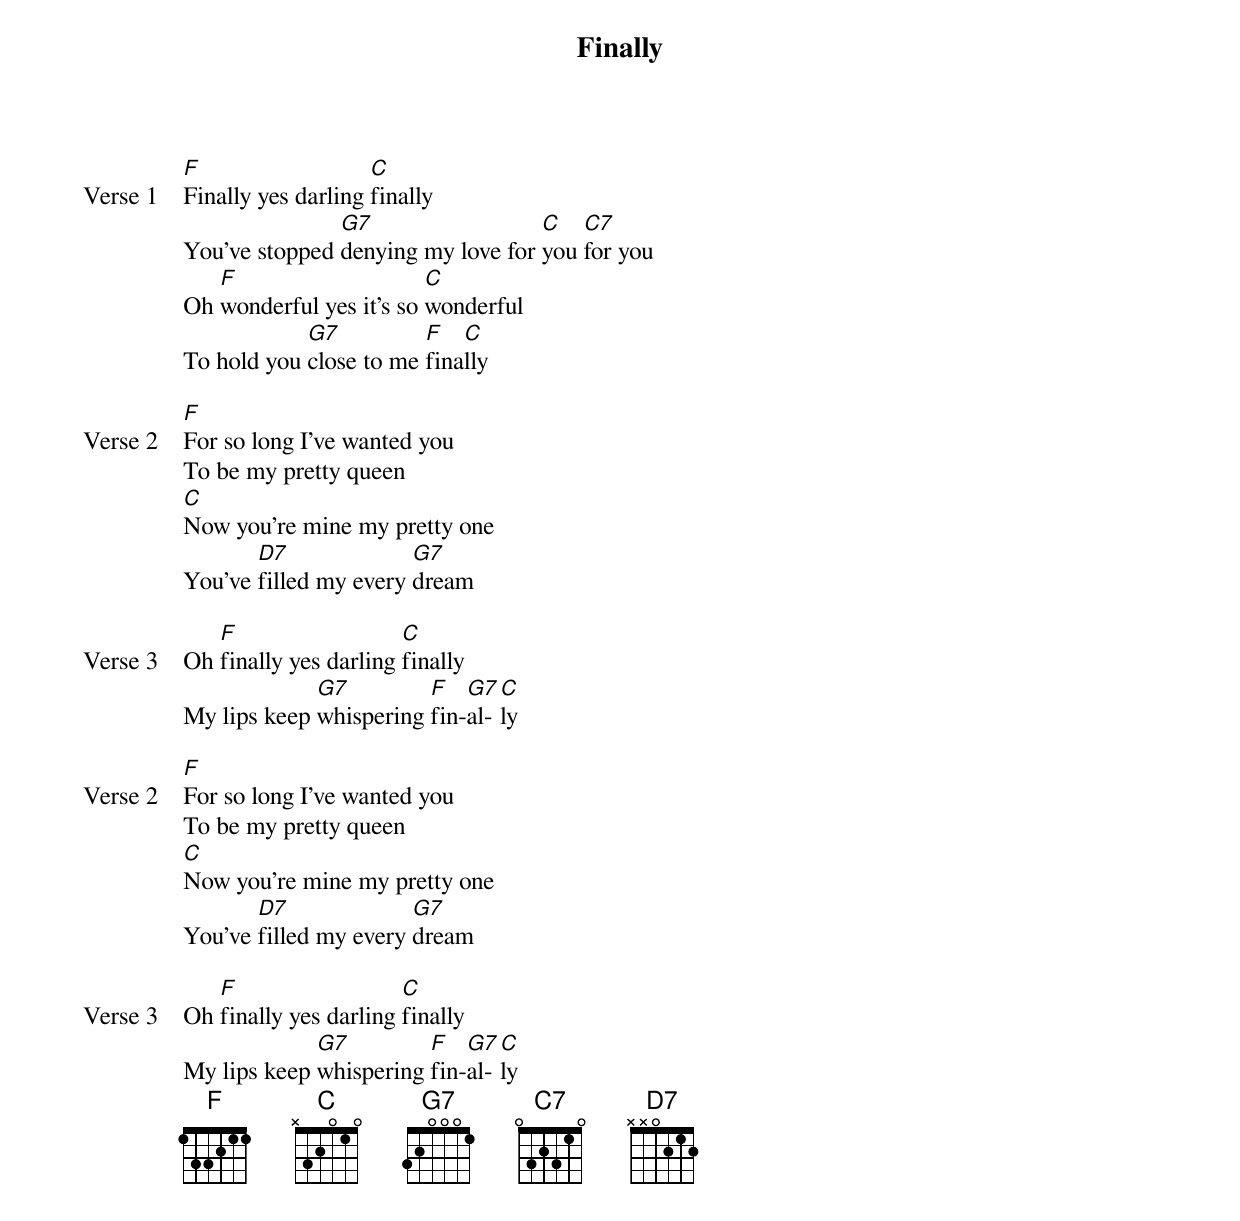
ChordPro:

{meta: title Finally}
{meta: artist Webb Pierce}
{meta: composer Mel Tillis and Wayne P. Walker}

{start_of_verse: Verse 1}
[F]Finally yes darling [C]finally
You've stopped [G7]denying my love for [C]you [C7]for you
Oh [F]wonderful yes it's so [C]wonderful
To hold you [G7]close to me [F]fina[C]lly
{end_of_verse}

{start_of_verse: Verse 2}
[F]For so long I've wanted you
To be my pretty queen
[C]Now you're mine my pretty one
You've [D7]filled my every [G7]dream
{end_of_verse}

{start_of_verse: Verse 3}
Oh [F]finally yes darling [C]finally
My lips keep [G7]whispering [F]fin-[G7]al-[C]ly
{end_of_verse}

{start_of_verse: Verse 2}
[F]For so long I've wanted you
To be my pretty queen
[C]Now you're mine my pretty one
You've [D7]filled my every [G7]dream
{end_of_verse}

{start_of_verse: Verse 3}
Oh [F]finally yes darling [C]finally
My lips keep [G7]whispering [F]fin-[G7]al-[C]ly
{end_of_verse}
